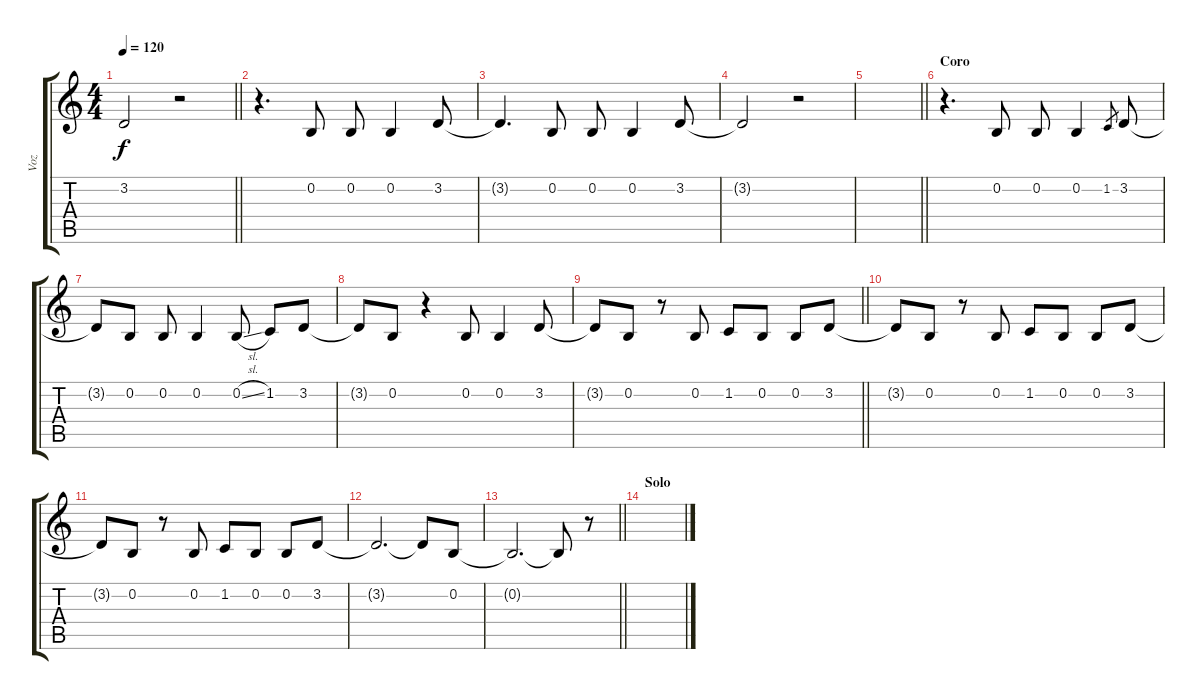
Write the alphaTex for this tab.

\track ("Voz" "Voz") {instrument tenorsax}
\staff {score tabs}
\tuning (E4 B3 G3 D3 A2 E2) {hide}
\ts (4 4)
\tempo 120
\clef g2
\barLineRight lightlight
\ks c
3.2{t}.2{dy f} r.2 |
r.4{d} 0.2.8 0.2.8 0.2.4 3.2.8 |
3.2{t}.4{d} 0.2.8 0.2.8 0.2.4 3.2.8 |
3.2{t}.2 r.2 |
\barLineRight lightlight
|
\section ("" "Coro")
r.4{d} 0.2.8 0.2.8 0.2.4 1.2.8{gr} 3.2.8 |
3.2{t}.8 0.2.8 0.2.8 0.2.4 0.2{sl}.8 1.2.8 3.2.8 |
3.2{t}.8 0.2.8 r.4 0.2.8 0.2.4 3.2.8 |
\barLineRight lightlight
3.2{t}.8 0.2.8 r.8 0.2.8 1.2.8 0.2.8 0.2.8 3.2.8 |
3.2{t}.8 0.2.8 r.8 0.2.8 1.2.8 0.2.8 0.2.8 3.2.8 |
3.2{t}.8 0.2.8 r.8 0.2.8 1.2.8 0.2.8 0.2.8 3.2.8 |
3.2{t}.2{d} 3.2{t}.8 0.2.8 |
\barLineRight lightlight
0.2{t}.2{d} 0.2{t}.8 r.8 |
\section ("" "Solo")
